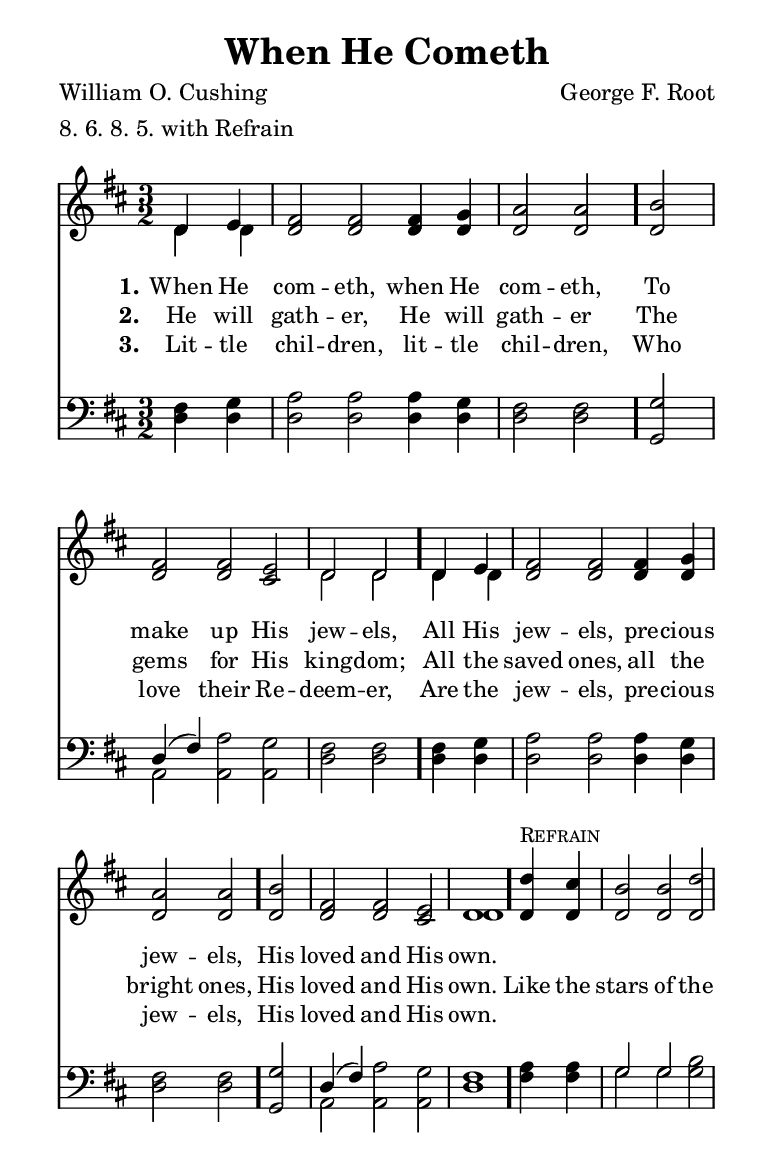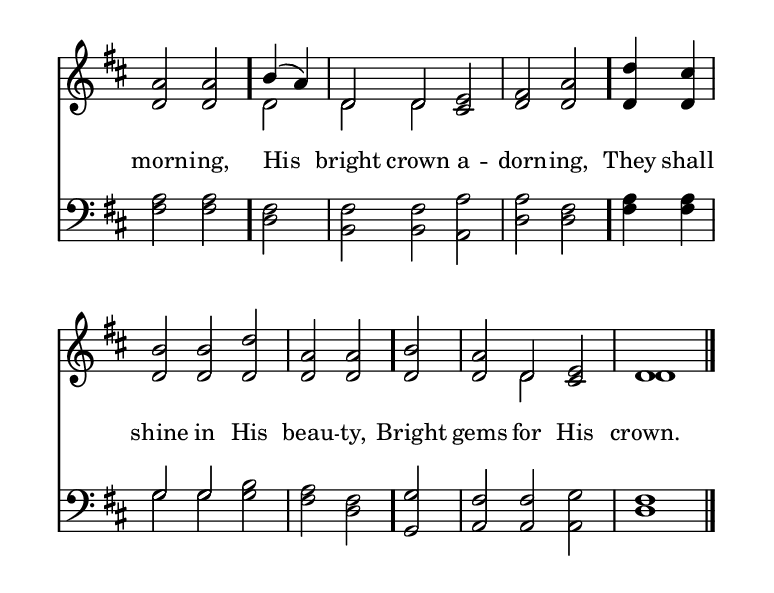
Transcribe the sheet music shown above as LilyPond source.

\include "common/global.ily"
\paper {
  \include "common/paper.ily"
}

\header{
  %children
  hymnnumber = "367"
  title = "When He Cometh"
  tunename = "Jewels"
  meter = "8. 6. 8. 5. with Refrain"
  poet = "William O. Cushing" % see https://hymnary.org/text/when_he_cometh_when_he_cometh
  composer = "George F. Root" % see https://hymnary.org/tune/when_he_cometh_when_he_cometh_root
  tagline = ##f
}

global = {
  \include "common/overrides.ily"
  \override Staff.TimeSignature.style = #'numbered
  \time 3/2
  \override Score.MetronomeMark.transparent = ##t % hide all fermata changes too
  \tempo 2=90
  \key d \major
  \partial 2
  \autoBeamOff
}

notesSoprano = {
\global
\relative c' {

  d4 e | fis2 fis fis4 g | a2 a
  b2 | fis fis e | d d
  d4 e | fis2 fis fis4 g | a2 a
  b2 | fis fis e | d1

  d'4^\markup { \small \caps "Refrain" } cis | b2 b d | a a
  b4( a) | d,2 d e | fis a
  d4 cis | b2 b d | a a
  b2 | a d, e | d1

  \bar "|."

}
}

notesAlto = {
\global
\relative e' {

  d4 d | d2 d d4 d | d2 d
  d2 | d d cis | d d
  d4 d | d2 d d4 d | d2 d
  d2 | d d cis | d1

  d4 d | d2 d d | d d
  d2 | d d cis | d d
  d4 d | d2 d d | d d
  d2 | d d cis | d1

}
}

notesTenor = {
\global
\relative a {

  fis4 g | a2 a a4 g | fis2 fis
  g2 | d4( fis) a2 g | fis2 fis
  fis4 g | a2 a a4 g | fis2 fis
  g2 | d4( fis) a2 g | fis1

  a4 a | g2 g b | a a
  fis | fis fis a | a fis
  a4 a | g2 g b | a fis
  g2 | fis fis g | fis1

}
}

notesBass = {
\global
\relative f {

  d4 d | d2 d d4 d | d2 d
  g,2 | a a a | d d
  d4 d | d2 d d4 d | d2 d
  g,2 | a a a | d1

  fis4 fis | g2 g g | fis fis
  d2 | b b a | d d
  fis4 fis | g2 g g | fis d
  g,2 | a a a | d1

}
}

Refrain = \lyricmode {

Like the stars of the morn -- ing, \bar "."
His bright crown a -- dorn -- ing, \bar "."
They shall shine in His beau -- ty, \bar "."
Bright gems for His crown. \bar "."

}

wordsA = \lyricmode {
\set stanza = "1."

When He com -- eth, when He com -- eth, \bar "."
To make up His jew -- els, \bar "."
All His jew -- els, pre -- cious jew -- els, \bar "."
His loved and His own. \bar "."

}

wordsB = \lyricmode {
\set stanza = "2."

He will gath -- er, He will gath -- er
The gems for His king -- dom;
All the saved ones, all the bright ones,
His loved and His own.

\Refrain

}

wordsC = \lyricmode {
\set stanza = "3."

Lit -- tle chil -- dren, lit -- tle chil -- dren, % original has "child -- ren"
Who love their Re -- deem -- er,
Are the jew -- els, pre -- cious jew -- els,
His loved and His own.

}

\score {
  \context ChoirStaff <<
    \context Staff = upper <<
      \set Staff.autoBeaming = ##f
      \set ChoirStaff.systemStartDelimiter = #'SystemStartBar
      \set ChoirStaff.printPartCombineTexts = ##f
      \partcombine #'(2 . 11) \notesSoprano \notesAlto
      \context NullVoice = sopranos { \voiceOne << \notesSoprano >> }
      \context Lyrics = one   \lyricsto sopranos \wordsA
      \context Lyrics = two   \lyricsto sopranos \wordsB
      \context Lyrics = three \lyricsto sopranos \wordsC
    >>
    \context Staff = men <<
      \set Staff.autoBeaming = ##f
      \clef bass
      \set ChoirStaff.printPartCombineTexts = ##f
      \partcombine #'(2 . 11) \notesTenor \notesBass
    >>
  >>
  \layout {
    \include "common/layout.ily"
  }
  #(cond ((ly:get-option 'eog-midi-permitted) #{ \midi{
    \include "common/midi.ily"
  } #}))
}

\version "2.19.49"  % necessary for upgrading to future LilyPond versions.

% vi:set et ts=2 sw=2 ai nocindent syntax=lilypond:
